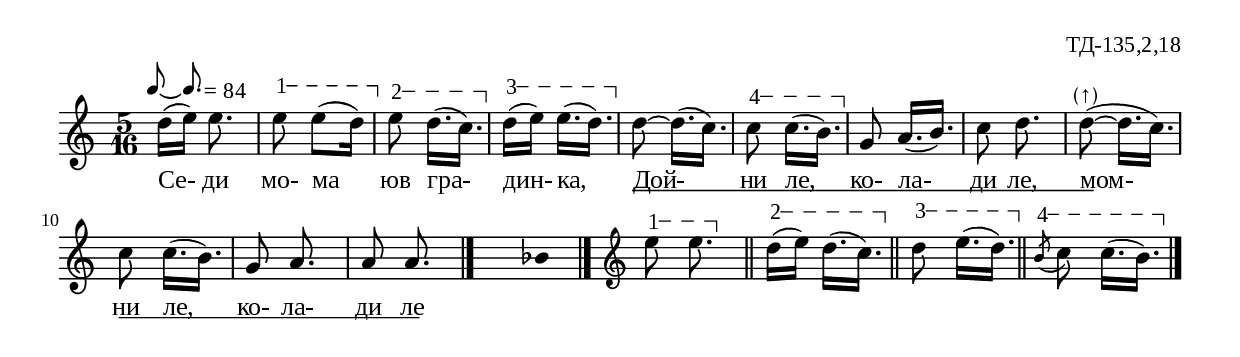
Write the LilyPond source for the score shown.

%{
td_135_2_18
%}

\include "td-preamble.ly"
\include "Rhythm_marks.ly"

\score {
\relative c'' {
%\tempo 8 = 252
\override Score.RehearsalMark #'self-alignment-X = #LEFT
\once \override Score.RehearsalMark #'X-offset = #8
  \rhythmMarkA \rhyMarkAAdot #"84"
\time 5/16
d16[( e]) e8. | 
\varA
e8\startTextSpan e[( d16\stopTextSpan]) | 
\varB
e8\startTextSpan d16.[( c\stopTextSpan]) | 
\varC
d16\startTextSpan[( e]) e16.[( d\stopTextSpan]) |
d8~ d16.[( c]) | 
\varD
c8\startTextSpan c16.[( b\stopTextSpan]) | 
g8 a16.[( b]) | c8 d8.\noBeam |
\parS
d8-\parenthesize^"↑" (~ d16.[ c]) | c8 c16.[( b]) | 
g8 a8.\noBeam | a8 a8.\noBeam
 \bar "|." 
s8. \fixB bes8 \fixC
 \bar "|." 
\set Score.measureLength = #(ly:make-moment 1 16)  
 s16 \bar ""  
 \set Score.measureLength = #(ly:make-moment 5 16)  
 \clef treble 
 \varA
e8\startTextSpan e8.\stopTextSpan \bar "||" 
\varB
d16\startTextSpan[( e]) d16.[( c\stopTextSpan])  \bar "||" 
\varC
d8\startTextSpan e16.[( d\stopTextSpan])  \bar "||" 
\varD
\acciaccatura b8\startTextSpan c c16.[( b\stopTextSpan])
\bar "|."  
}
\addlyrics { Се- ди мо- ма юв гра- дин- ка, 
Дой- \startTextSpan ни ле, ко- ла- ди ле,
мом- \stopTextSpan ни \startTextSpan ле, ко- ла- ди ле \stopTextSpan }
%
\layout {
%   \context { 
%	    \Staff \remove "Time_signature_engraver" } 
  indent = #0
  line-width = 190\mm
  ragged-right=##f
\context {
      \Lyrics
      \consists "Text_spanner_engraver"
      \override TextSpanner #'direction = #DOWN
      \override TextSpanner #'style = #'line    
      \override TextSpanner #'outside-staff-priority = ##f
      \override TextSpanner #'padding = #0.2 % sets the distance of the line from the lyrics
      \override TextSpanner #'bound-details =
      #`((left . ((Y . 0)
                  (padding . 0)
                  (attach-dir . ,LEFT)))
         (left-broken . ((end-on-note . #t)))
         (right . ((Y . 0)
                   (padding . 0)
                   (attach-dir . ,RIGHT))))
    }
}
%
\midi { 
	\context {
		\Score tempoWholesPerMinute = #(ly:make-moment 210 8)
		}
	}
}
%
\header{
  opus = "ТД-135,2,18"
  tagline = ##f
}


